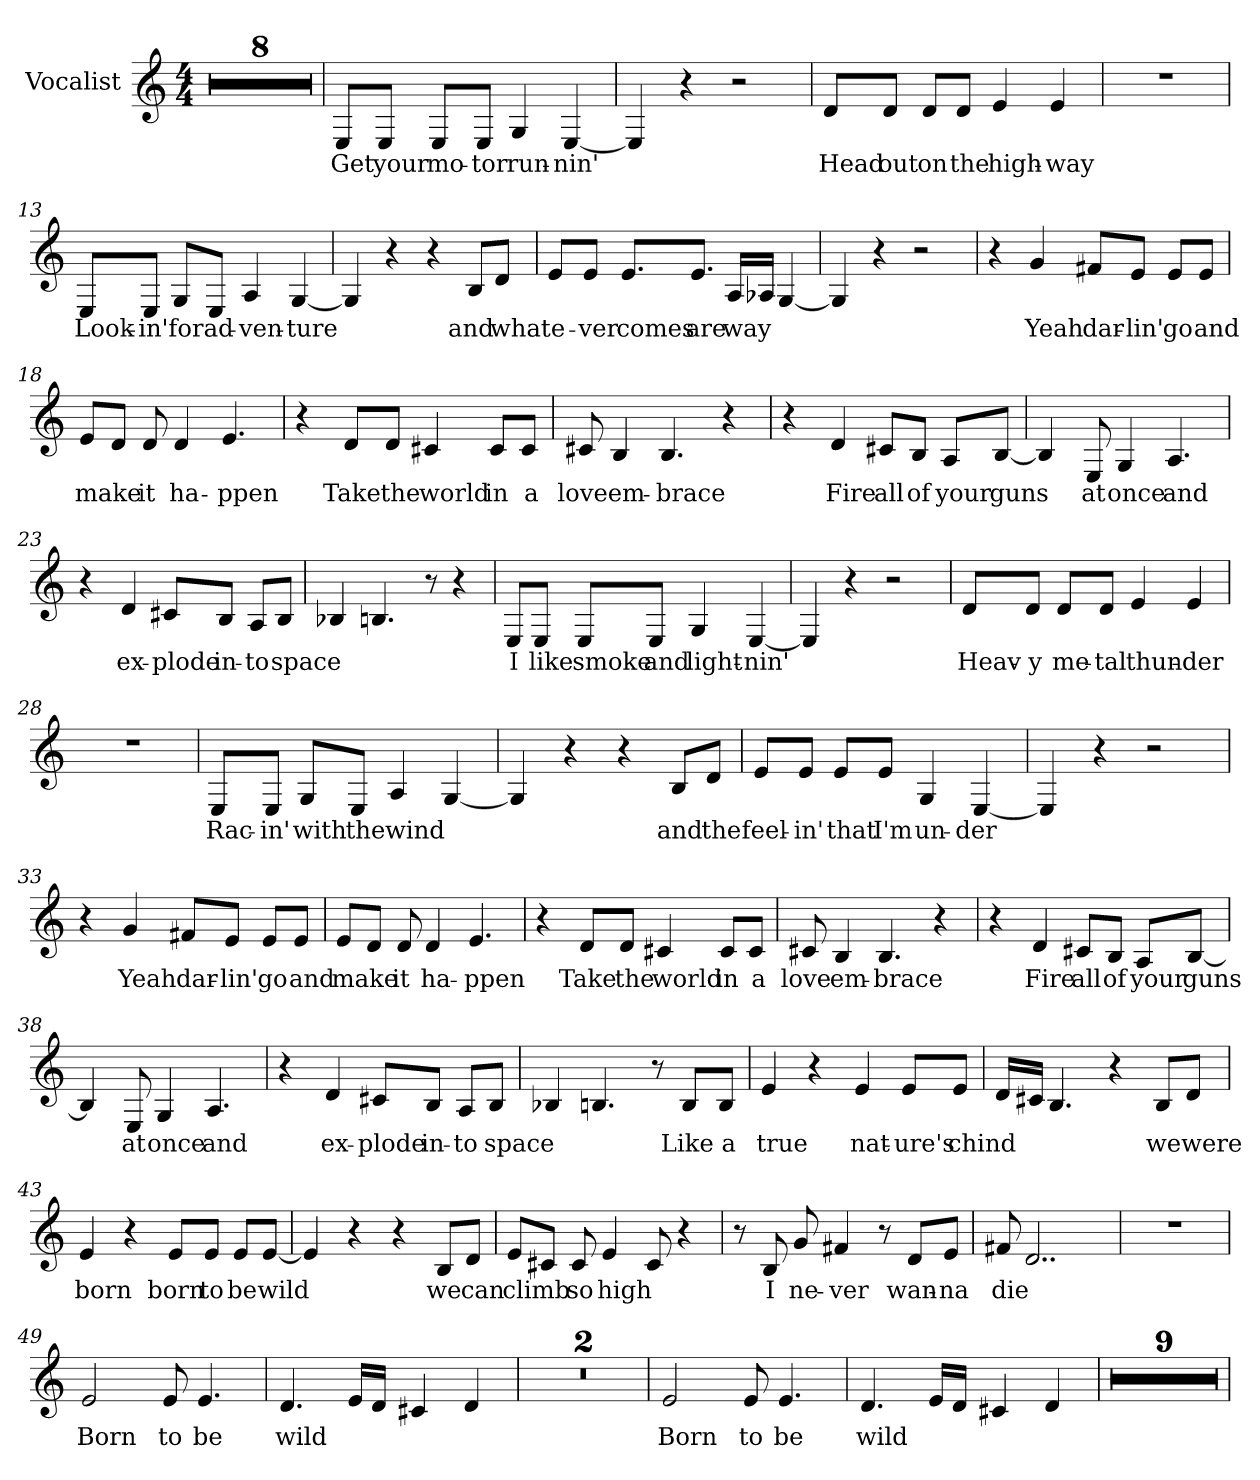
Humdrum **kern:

**kern	**text
*part1	*part1
*staff1	*staff1
*I"Vocalist	*
*clefG2	*
*M4/4	*
=1	=1
*clefG2	*
*M4/4	*
1r	.
=2	=2
1r	.
=3	=3
1r	.
=4	=4
1r	.
=5	=5
1r	.
=6	=6
1r	.
=7	=7
1r	.
=8	=8
1r	.
=9	=9
8E/L	Get
8E/J	your
8E/L	mo-
8E/J	-tor
4G	run-
[4E	-nin'
=10	=10
4E]	_
4r	.
2r	.
=11	=11
8d/L	Head
8d/J	out
8d/L	on
8d/J	the
4e	high-
4e	-way
=12	=12
1r	.
=13	=13
8E/L	Look-
8E/J	-in'
8G/L	for
8E/J	ad-
4A	-ven-
[4G	-ture
=14	=14
4G]	_
4r	.
4r	.
8B/L	and
8d/J	what
=15	=15
8e/L	e-
8e/J	-ver
8.e/L	comes
8.e/J	are
16A/LL	way
16A-X/JJ	_
[4G	_
=16	=16
4G]	_
4r	.
2r	.
=17	=17
4r	.
4g	Yeah
8f#X/L	dar-
8e/J	-lin'
8e/L	go
8e/J	and
=18	=18
8e/L	make
8d/J	_
8d	it
4d	ha-
4.e	-ppen
=19	=19
4r	.
8d/L	Take
8d/J	the
4c#X	world
8c#/L	in
8c#/J	a
=20	=20
8c#X	love
4B	em-
4.B	-brace
4r	.
=21	=21
4r	.
4d	Fire
8c#X/L	all
8B/J	of
8A/L	your
[8B/J	guns
=22	=22
4B]	_
8E	at
4G	once
4.A	and
=23	=23
4r	.
4d	ex-
8c#X/L	-plode
8B/J	in-
8A/L	-to
8B/J	space
=24	=24
4B-X	_
4.Bn	_
8r	.
4r	.
=25	=25
8E/L	I
8E/J	like
8E/L	smoke
8E/J	and
4G	light-
[4E	-nin'
=26	=26
4E]	_
4r	.
2r	.
=27	=27
8d/L	Heav-
8d/J	-y
8d/L	me-
8d/J	-tal
4e	thun-
4e	-der
=28	=28
1r	.
=29	=29
8E/L	Rac-
8E/J	-in'
8G/L	with
8E/J	the
4A	wind
[4G	_
=30	=30
4G]	_
4r	.
4r	.
8B/L	and
8d/J	the
=31	=31
8e/L	feel-
8e/J	-in'
8e/L	that
8e/J	I'm
4G	un-
[4E	-der
=32	=32
4E]	_
4r	.
2r	.
=33	=33
4r	.
4g	Yeah
8f#X/L	dar-
8e/J	-lin'
8e/L	go
8e/J	and
=34	=34
8e/L	make
8d/J	_
8d	it
4d	ha-
4.e	-ppen
=35	=35
4r	.
8d/L	Take
8d/J	the
4c#X	world
8c#/L	in
8c#/J	a
=36	=36
8c#X	love
4B	em-
4.B	-brace
4r	.
=37	=37
4r	.
4d	Fire
8c#X/L	all
8B/J	of
8A/L	your
[8B/J	guns
=38	=38
4B]	_
8E	at
4G	once
4.A	and
=39	=39
4r	.
4d	ex-
8c#X/L	-plode
8B/J	in-
8A/L	-to
8B/J	space
=40	=40
4B-X	_
4.Bn	_
8r	.
8B/L	Like
8B/J	a
=41	=41
4e	true
4r	.
4e	nat-
8e/L	-ure's
8e/J	chind
=42	=42
16d/LL	_
16c#X/JJ	_
4.B	_
4r	.
8B/L	we
8d/J	were
=43	=43
4e	born
4r	.
8e/L	born
8e/J	to
8e/L	be
[8e/J	wild
=44	=44
4e]	_
4r	.
4r	.
8B/L	we
8d/J	can
=45	=45
8e/L	climb
8c#X/J	_
8c#	so
4e	high
8c#	_
4r	.
=46	=46
8r	.
8B	I
8g	ne-
4f#X	-ver
8r	.
8d/L	wan-
8e/J	-na
=47	=47
8f#X	die
2..d	_
=48	=48
1r	.
=49	=49
2e	Born
8e	to
4.e	be
=50	=50
4.d	wild
16e/LL	_
16d/JJ	_
4c#X	_
4d	_
=51	=51
1r	.
=52	=52
1r	.
=53	=53
2e	Born
8e	to
4.e	be
=54	=54
4.d	wild
16e/LL	_
16d/JJ	_
4c#X	_
4d	_
=55	=55
1r	.
=56	=56
1r	.
=57	=57
1r	.
=58	=58
1r	.
=59	=59
1r	.
=60	=60
1r	.
=61	=61
1r	.
=62	=62
1r	.
=63	=63
1r	.
=	=
*-	*-
